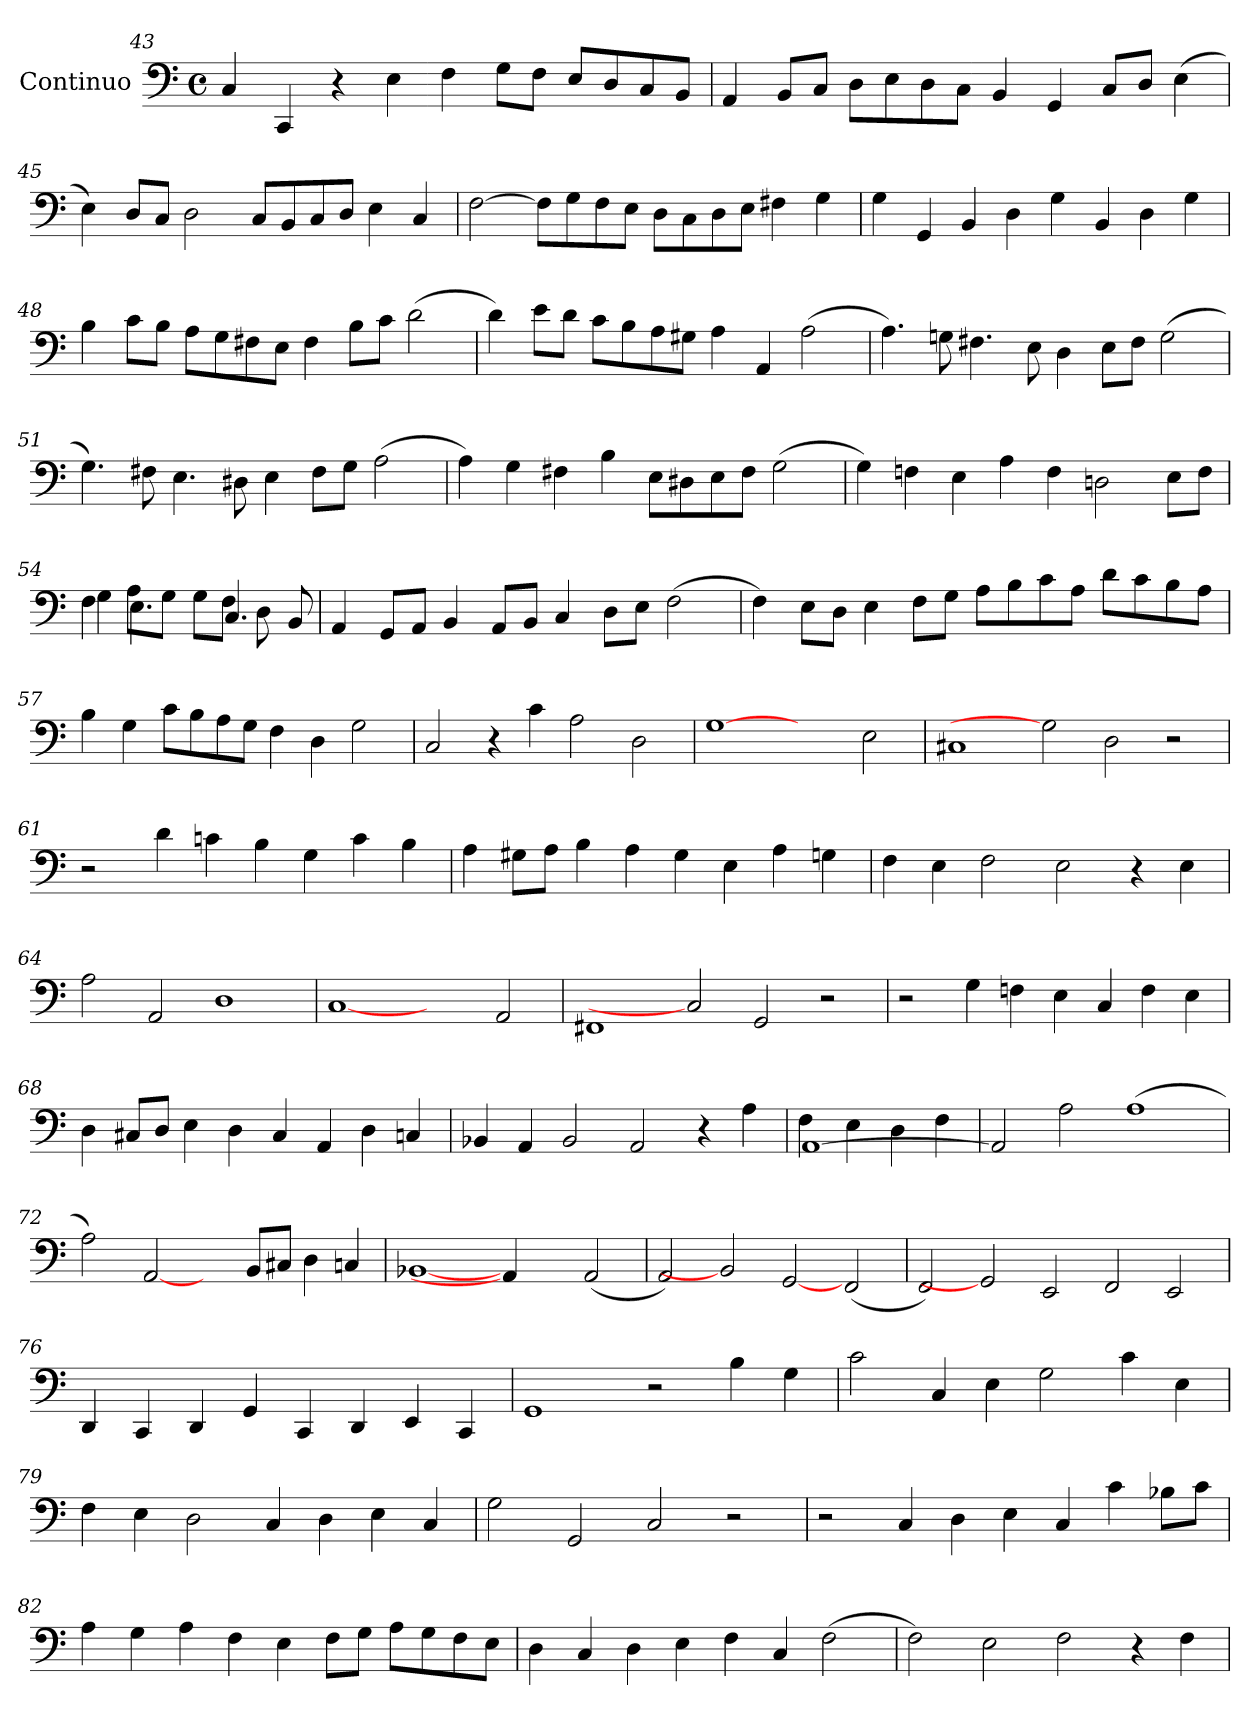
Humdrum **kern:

**kern
*part1
*staff1
*I"Continuo
!!LO:LB:g=z
*clefF4
*M4/4
*met(c)
=43
4C/
4CC/
4r
4E\
4F\
8G\L
8F\J
8E/L
8D/
8C/
8BB/J
=44
4AA/
8BB/L
8C/J
8D\L
8E\
8D\
8C\J
4BB/
4GG/
8C/L
8D/J
(>4E\
=45
4E\)
8D/L
8C/J
2D\
8C/L
8BB/
8C/
8D/J
4E\
4C/
!!LO:LB:g=z
=46
[>2F\
8F\L]
8G\
8F\
8E\J
8D\L
8C\
8D\
8E\J
4F#X\
4G\
=47
4G\
4GG/
4BB/
4D\
4G\
4BB/
4D\
4G\
=48
4B\
8c\L
8B\J
8A\L
8G\
8F#X\
8E\J
4F#\
8B\L
8c\J
(>2d\
!!LO:LB:g=z
=49
4d\)
8e\L
8d\J
8c\L
8B\
8A\
8G#X\J
4A\
4AA/
(>2A\
=50
4.A\)
8Gn\
4.F#X\
8E\
4D\
8E\L
8F#\J
(>2G\
=51
4.G\)
8F#X\
4.E\
8D#X\
4E\
8F#\L
8G\J
(>2A\
!!LO:LB:g=z
=52
4A\)
4G\
4F#X\
4B\
8E\L
8D#X\
8E\
8F#\J
(>2G\
=53
4G\)
4Fn\
4E\
4A\
4F\
2Dn\
8E\L
8F\J
=54
*^
4F\	4G\
4.E\	8A\L
.	8G\J
.	8G\L
4.C/	8F\J
.	8D\
.	8BB/
*v	*v
!!LO:LB:g=z
=55
4AA/
8GG/L
8AA/J
4BB/
8AA/L
8BB/J
4C/
8D\L
8E\J
(>2F\
=56
4F\)
8E\L
8D\J
4E\
8F\L
8G\J
8A\L
8B\
8c\
8A\J
8d\L
8c\
8B\
8A\J
!!LO:LB:g=z
=57
4B\
4G\
8c\L
8B\
8A\
8G\J
4F\
4D\
2G\
=58
2C/
4r
4c\
2A\
2D\
=59
[1G
2ryy
2E\
=60
1C#X
2G]
2D\
2r
!!LO:LB:g=z
=61
2r
4d\
4cn\
4B\
4G\
4c\
4B\
=62
4A\
8G#X\L
8A\J
4B\
4A\
4G#\
4E\
4A\
4Gn\
=63
4F\
4E\
2F\
2E\
4r
4E\
!!LO:LB:g=z
=64
2A\
2AA/
1D
=65
[1C
2ryy
2AA/
=66
1FF#X
2C]
2GG/
2r
=67
2r
4G\
4Fn\
4E\
4C/
4F\
4E\
!!LO:PB:g=z
=68
4D\
8C#X/L
8D/J
4E\
4D\
4C#/
4AA/
4D\
4Cn/
=69
4BB-X/
4AA/
2BB-/
2AA/
4r
4A\
=70
*^
[>1AA	4F\
.	4E\
.	4D\
.	4F\
*v	*v
!!LO:LB:g=z
=71
2AA/]
2A\
(>1A
=72
2A\)
[2AA/
4ryy
8BB/L
8C#X/J
4D\
4Cn/
=73
[1BB-X
4AA/]
4ryy
(<2AA/
=74
2AA/)
2BB-]
[2GG
(>2FF/
!!LO:LB:g=z
=75
2FF/)
2GG]
2EE/
2FF/
2EE/
=76
4DD/
4CC/
4DD/
4GG/
4CC/
4DD/
4EE/
4CC/
=77
1GG
2r
4B\
4G\
=78
2c\
4C/
4E\
2G\
4c\
4E\
!!LO:LB:g=z
=79
4F\
4E\
2D\
4C/
4D\
4E\
4C/
=80
2G\
2GG/
2C/
2r
=81
2r
4C/
4D\
4E\
4C/
4c\
8B-X\L
8c\J
!!LO:LB:g=z
=82
4A\
4G\
4A\
4F\
4E\
8F\L
8G\J
8A\L
8G\
8F\
8E\J
=83
4D\
4C/
4D\
4E\
4F\
4C/
(>2F\
=84
2F\)
2E\
2F\
4r
4F\
=
*-
